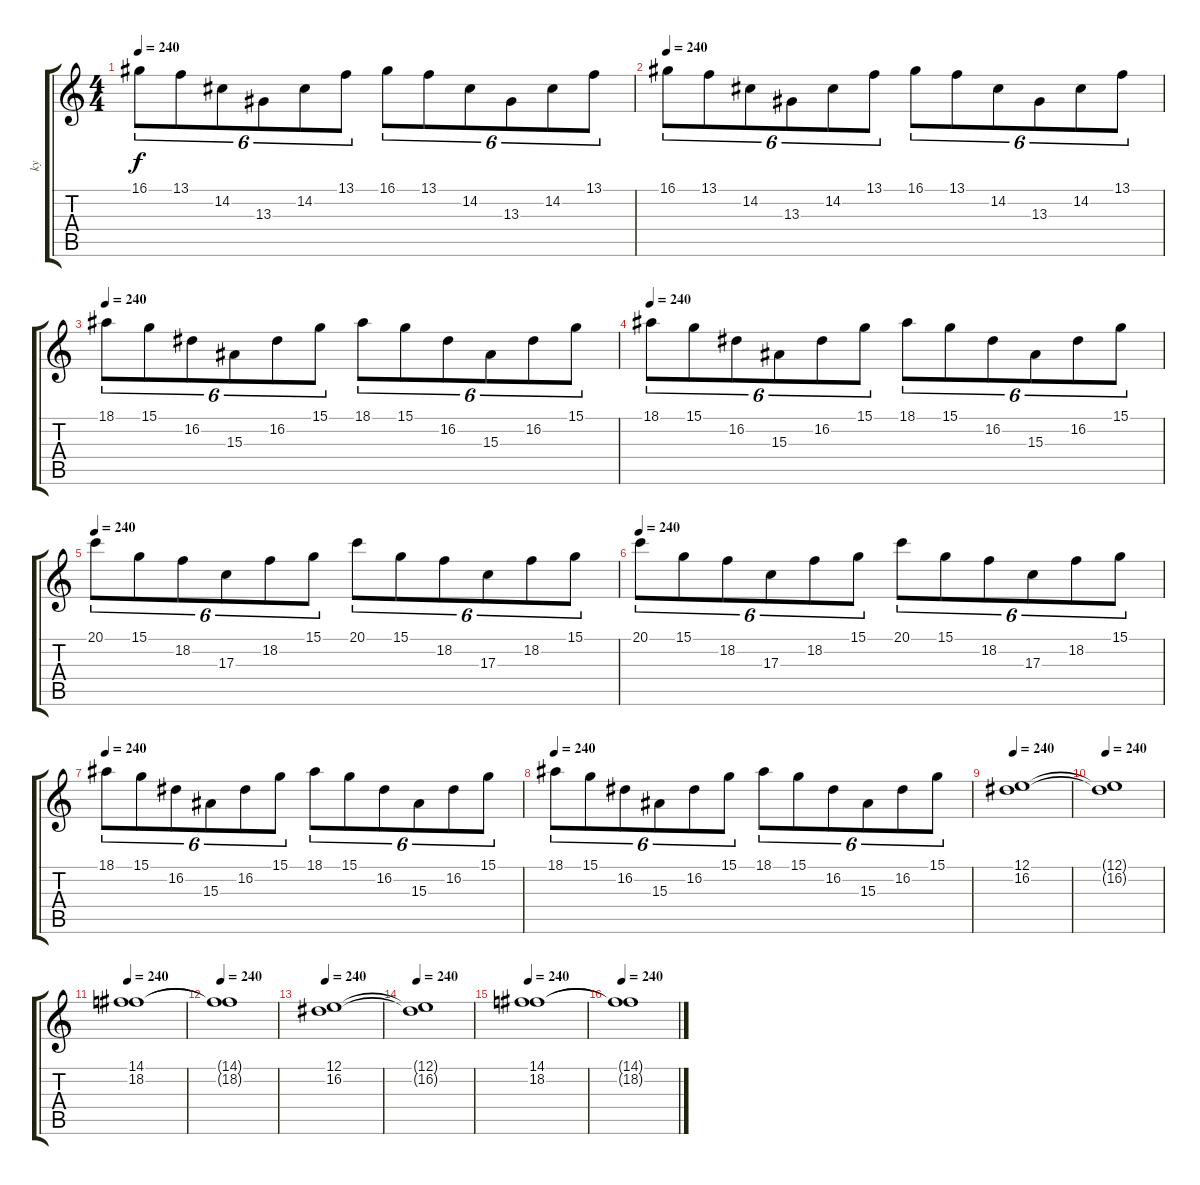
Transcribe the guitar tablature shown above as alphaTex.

\track ("ky" "ky") {instrument pad3polysynth}
\staff {score tabs}
\tuning (E4 B3 G3 D3 A2 E2) {hide}
\ts (4 4)
\tempo 240
\clef g2
\ks c
16.1.8{tu (6 4) dy f} 13.1.8{tu (6 4)} 14.2.8{tu (6 4)} 13.3.8{tu (6 4)} 14.2.8{tu (6 4)} 13.1.8{tu (6 4)} 16.1.8{tu (6 4)} 13.1.8{tu (6 4)} 14.2.8{tu (6 4)} 13.3.8{tu (6 4)} 14.2.8{tu (6 4)} 13.1.8{tu (6 4)} |
\tempo 240
16.1.8{tu (6 4)} 13.1.8{tu (6 4)} 14.2.8{tu (6 4)} 13.3.8{tu (6 4)} 14.2.8{tu (6 4)} 13.1.8{tu (6 4)} 16.1.8{tu (6 4)} 13.1.8{tu (6 4)} 14.2.8{tu (6 4)} 13.3.8{tu (6 4)} 14.2.8{tu (6 4)} 13.1.8{tu (6 4)} |
\tempo 240
18.1.8{tu (6 4)} 15.1.8{tu (6 4)} 16.2.8{tu (6 4)} 15.3.8{tu (6 4)} 16.2.8{tu (6 4)} 15.1.8{tu (6 4)} 18.1.8{tu (6 4)} 15.1.8{tu (6 4)} 16.2.8{tu (6 4)} 15.3.8{tu (6 4)} 16.2.8{tu (6 4)} 15.1.8{tu (6 4)} |
\tempo 240
18.1.8{tu (6 4)} 15.1.8{tu (6 4)} 16.2.8{tu (6 4)} 15.3.8{tu (6 4)} 16.2.8{tu (6 4)} 15.1.8{tu (6 4)} 18.1.8{tu (6 4)} 15.1.8{tu (6 4)} 16.2.8{tu (6 4)} 15.3.8{tu (6 4)} 16.2.8{tu (6 4)} 15.1.8{tu (6 4)} |
\tempo 240
20.1.8{tu (6 4)} 15.1.8{tu (6 4)} 18.2.8{tu (6 4)} 17.3.8{tu (6 4)} 18.2.8{tu (6 4)} 15.1.8{tu (6 4)} 20.1.8{tu (6 4)} 15.1.8{tu (6 4)} 18.2.8{tu (6 4)} 17.3.8{tu (6 4)} 18.2.8{tu (6 4)} 15.1.8{tu (6 4)} |
\tempo 240
20.1.8{tu (6 4)} 15.1.8{tu (6 4)} 18.2.8{tu (6 4)} 17.3.8{tu (6 4)} 18.2.8{tu (6 4)} 15.1.8{tu (6 4)} 20.1.8{tu (6 4)} 15.1.8{tu (6 4)} 18.2.8{tu (6 4)} 17.3.8{tu (6 4)} 18.2.8{tu (6 4)} 15.1.8{tu (6 4)} |
\tempo 240
18.1.8{tu (6 4)} 15.1.8{tu (6 4)} 16.2.8{tu (6 4)} 15.3.8{tu (6 4)} 16.2.8{tu (6 4)} 15.1.8{tu (6 4)} 18.1.8{tu (6 4)} 15.1.8{tu (6 4)} 16.2.8{tu (6 4)} 15.3.8{tu (6 4)} 16.2.8{tu (6 4)} 15.1.8{tu (6 4)} |
\tempo 240
18.1.8{tu (6 4)} 15.1.8{tu (6 4)} 16.2.8{tu (6 4)} 15.3.8{tu (6 4)} 16.2.8{tu (6 4)} 15.1.8{tu (6 4)} 18.1.8{tu (6 4)} 15.1.8{tu (6 4)} 16.2.8{tu (6 4)} 15.3.8{tu (6 4)} 16.2.8{tu (6 4)} 15.1.8{tu (6 4)} |
\tempo 240
(12.1 16.2).1 |
\tempo 240
(12.1{t} 16.2{t}).1 |
\tempo 240
(14.1 18.2).1 |
\tempo 240
(14.1{t} 18.2{t}).1 |
\tempo 240
(12.1 16.2).1 |
\tempo 240
(12.1{t} 16.2{t}).1 |
\tempo 240
(14.1 18.2).1 |
\tempo 240
(14.1{t} 18.2{t}).1
